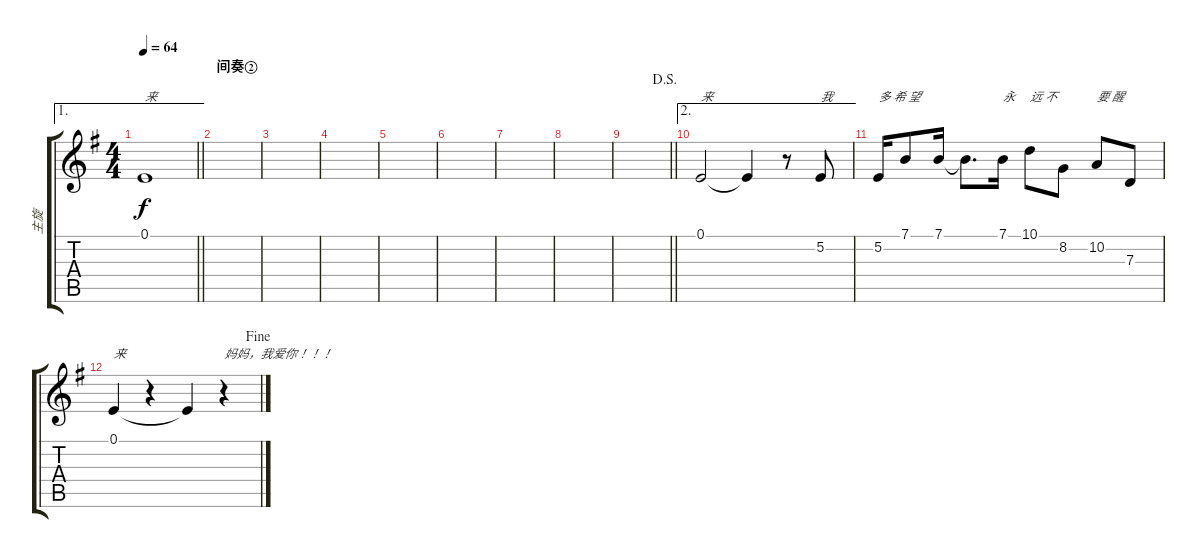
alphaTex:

\track ("主旋" "主旋") {instrument harmonica}
\staff {score tabs}
\tuning (E4 B3 G3 D3 A2 E2) {hide}
\ae 1
\ts (4 4)
\tempo 64
\clef g2
\barLineRight lightlight
\ks g
0.1.1{txt "来" dy f} |
\section ("" "间奏②")
|
|
|
|
|
|
|
\jump dalsegno
\barLineRight lightlight
|
\ae 2
0.1.2{txt "来"} 0.1{t}.4 r.8 5.2.8{txt "我"} |
5.2.16{txt "多 希 望"} 7.1.8 7.1.16 7.1{t}.8{d} 7.1.16{txt "永"} 10.1.8{txt "远 不"} 8.2.8 10.2.8{txt "要 醒"} 7.3.8 |
\jump fine
0.1.4{txt "来"} r.4 0.1{t}.4 r.4{txt "妈妈，我爱你！！！"}
